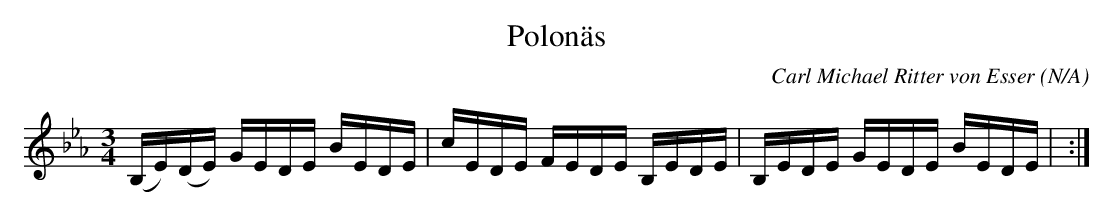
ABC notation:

X:1
T:Polonäs
C:Carl Michael Ritter von Esser
O:N/A
M:3/4
L:1/16
K:Eb
 (B,E)(DE) GEDE BEDE |cEDE FEDE B,EDE | B,EDE GEDE BEDE | :|
